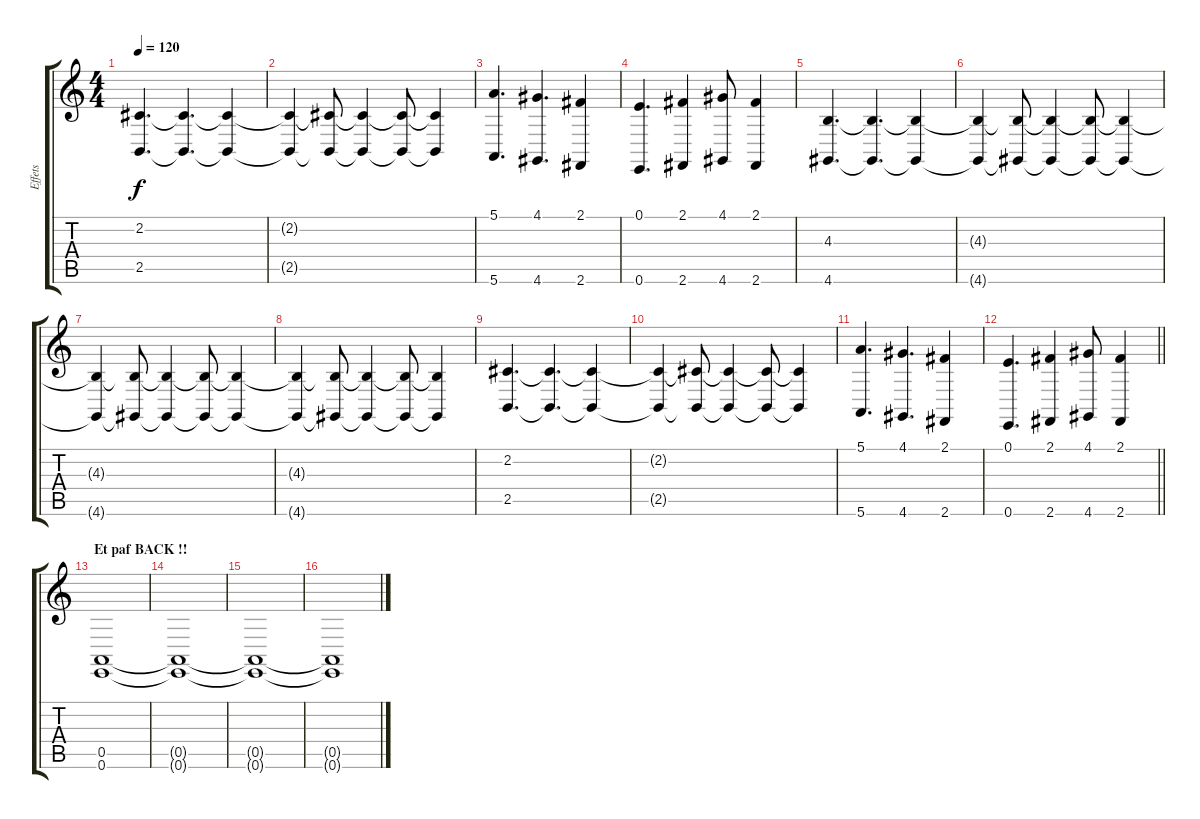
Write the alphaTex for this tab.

\track ("Effets" "Effets") {instrument pad4choir}
\staff {score tabs}
\tuning (E4 B3 G3 D3 A2 E2) {hide}
\ts (4 4)
\tempo 120
\clef g2
\ks c
(2.2 2.5).4{d dy f} (2.2{t} 2.5{t}).4{d} (2.2{t} 2.5{t}).4 |
(2.2{t} 2.5{t}).4 (2.2{t} 2.5{t}).8 (2.2{t} 2.5{t}).4 (2.2{t} 2.5{t}).8 (2.2{t} 2.5{t}).4 |
(5.1 5.6).4{d} (4.1 4.6).4{d} (2.1 2.6).4 |
(0.1 0.6).4{d} (2.1 2.6).4 (4.1 4.6).8 (2.1 2.6).4 |
(4.3 4.6).4{d} (4.3{t} 4.6{t}).4{d} (4.3{t} 4.6{t}).4 |
(4.3{t} 4.6{t}).4 (4.3{t} 4.6{t}).8 (4.3{t} 4.6{t}).4 (4.3{t} 4.6{t}).8 (4.3{t} 4.6{t}).4 |
(4.3{t} 4.6{t}).4 (4.3{t} 4.6{t}).8 (4.3{t} 4.6{t}).4 (4.3{t} 4.6{t}).8 (4.3{t} 4.6{t}).4 |
(4.3{t} 4.6{t}).4 (4.3{t} 4.6{t}).8 (4.3{t} 4.6{t}).4 (4.3{t} 4.6{t}).8 (4.3{t} 4.6{t}).4 |
(2.2 2.5).4{d} (2.2{t} 2.5{t}).4{d} (2.2{t} 2.5{t}).4 |
(2.2{t} 2.5{t}).4 (2.2{t} 2.5{t}).8 (2.2{t} 2.5{t}).4 (2.2{t} 2.5{t}).8 (2.2{t} 2.5{t}).4 |
(5.1 5.6).4{d} (4.1 4.6).4{d} (2.1 2.6).4 |
\barLineRight lightlight
(0.1 0.6).4{d} (2.1 2.6).4 (4.1 4.6).8 (2.1 2.6).4 |
\section ("" "Et paf BACK !!")
(0.5 0.6).1 |
(0.5{t} 0.6{t}).1 |
(0.5{t} 0.6{t}).1 |
(0.5{t} 0.6{t}).1
